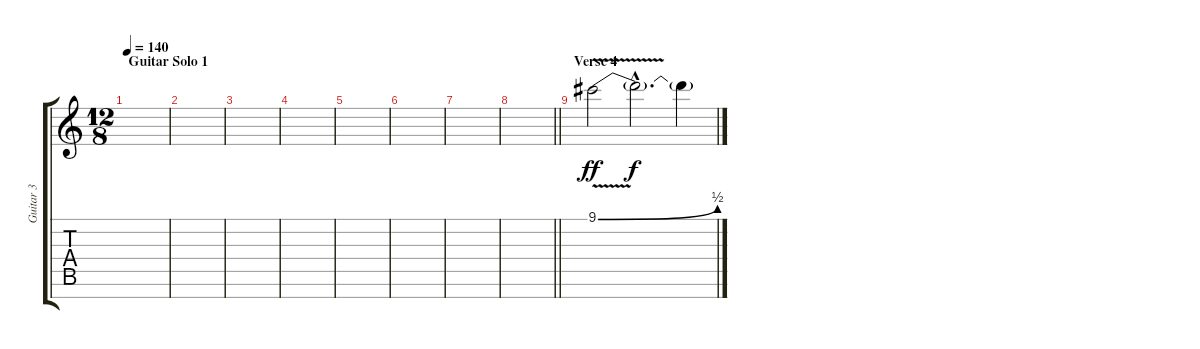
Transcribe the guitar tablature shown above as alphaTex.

\track ("Guitar 3" "Guitar 3") {instrument distortionguitar}
\staff {score tabs}
\tuning (E4 B3 G3 D3 A2 E2 B1) {hide}
\ts (12 8)
\section ("" "Guitar Solo 1")
\tempo 140
\clef g2
\ks c
|
|
|
|
|
|
|
\barLineRight lightlight
|
\section ("" "Verse 4")
9.1{be (bend 0 0 60 2) v}.2{dy ff volume 11} 9.1{hac t}.2{d dy f} 9.1{t}.4
